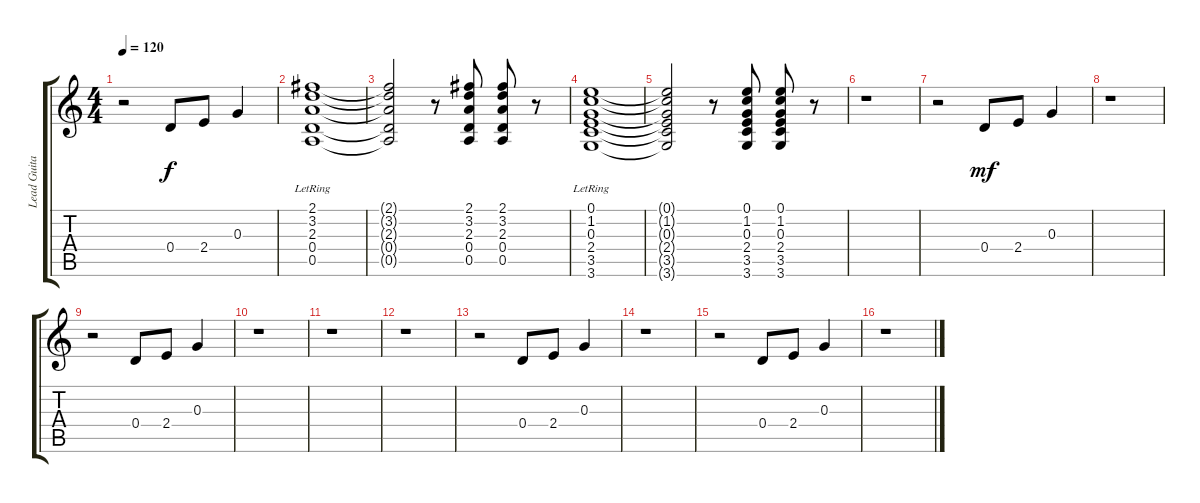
\track ("Lead Guitar" "Lead Guita") {instrument electricguitarclean}
\staff {score tabs}
\tuning (E4 B3 G3 D3 A2 E2) {hide}
\ts (4 4)
\tempo 120
\clef g2
\ks c
r.2{dy f} 0.4.8 2.4.8 0.3.4 |
(2.1{lr} 3.2{lr} 2.3{lr} 0.4 0.5).1 |
(2.1{t} 3.2{t} 2.3{t} 0.4{t} 0.5{t}).2 r.8 (2.1 3.2 2.3 0.4 0.5).8 (2.1 3.2 2.3 0.4 0.5).8 r.8 |
(0.1{lr} 1.2{lr} 0.3{lr} 2.4 3.5 3.6).1 |
(0.1{t} 1.2{t} 0.3{t} 2.4{t} 3.5{t} 3.6{t}).2 r.8 (0.1 1.2 0.3 2.4 3.5 3.6).8 (0.1 1.2 0.3 2.4 3.5 3.6).8 r.8 |
r.1 |
r.2 0.4.8{dy mf} 2.4.8 0.3.4 |
r.1 |
r.2 0.4.8 2.4.8 0.3.4 |
r.1 |
r.1 |
r.1 |
r.2 0.4.8 2.4.8 0.3.4 |
r.1 |
r.2 0.4.8 2.4.8 0.3.4 |
r.1
